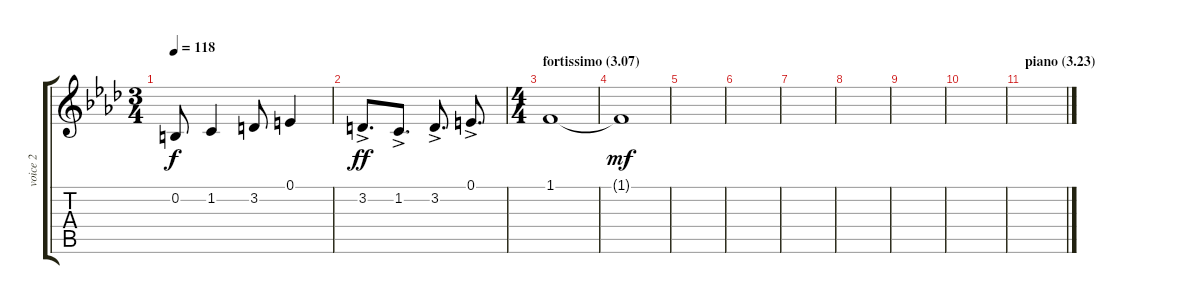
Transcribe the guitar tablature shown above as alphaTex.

\track ("voice 2" "voice 2") {instrument englishhorn}
\staff {score tabs}
\tuning (E4 B3 G3 D3 A2 E2) {hide}
\ts (3 4)
\tempo 118
\clef g2
\ks ab
0.2.8{dy f} 1.2.4 3.2.8 0.1.4 |
3.2{ac}.8{d dy ff} 1.2{ac}.8{d} 3.2{ac}.8{d} 0.1{ac}.8{d} |
\ts (4 4)
\section ("" "fortissimo (3.07)")
1.1.1 |
1.1{t}.1{dy mf} |
|
|
|
|
|
|
\section ("" "piano (3.23)")
